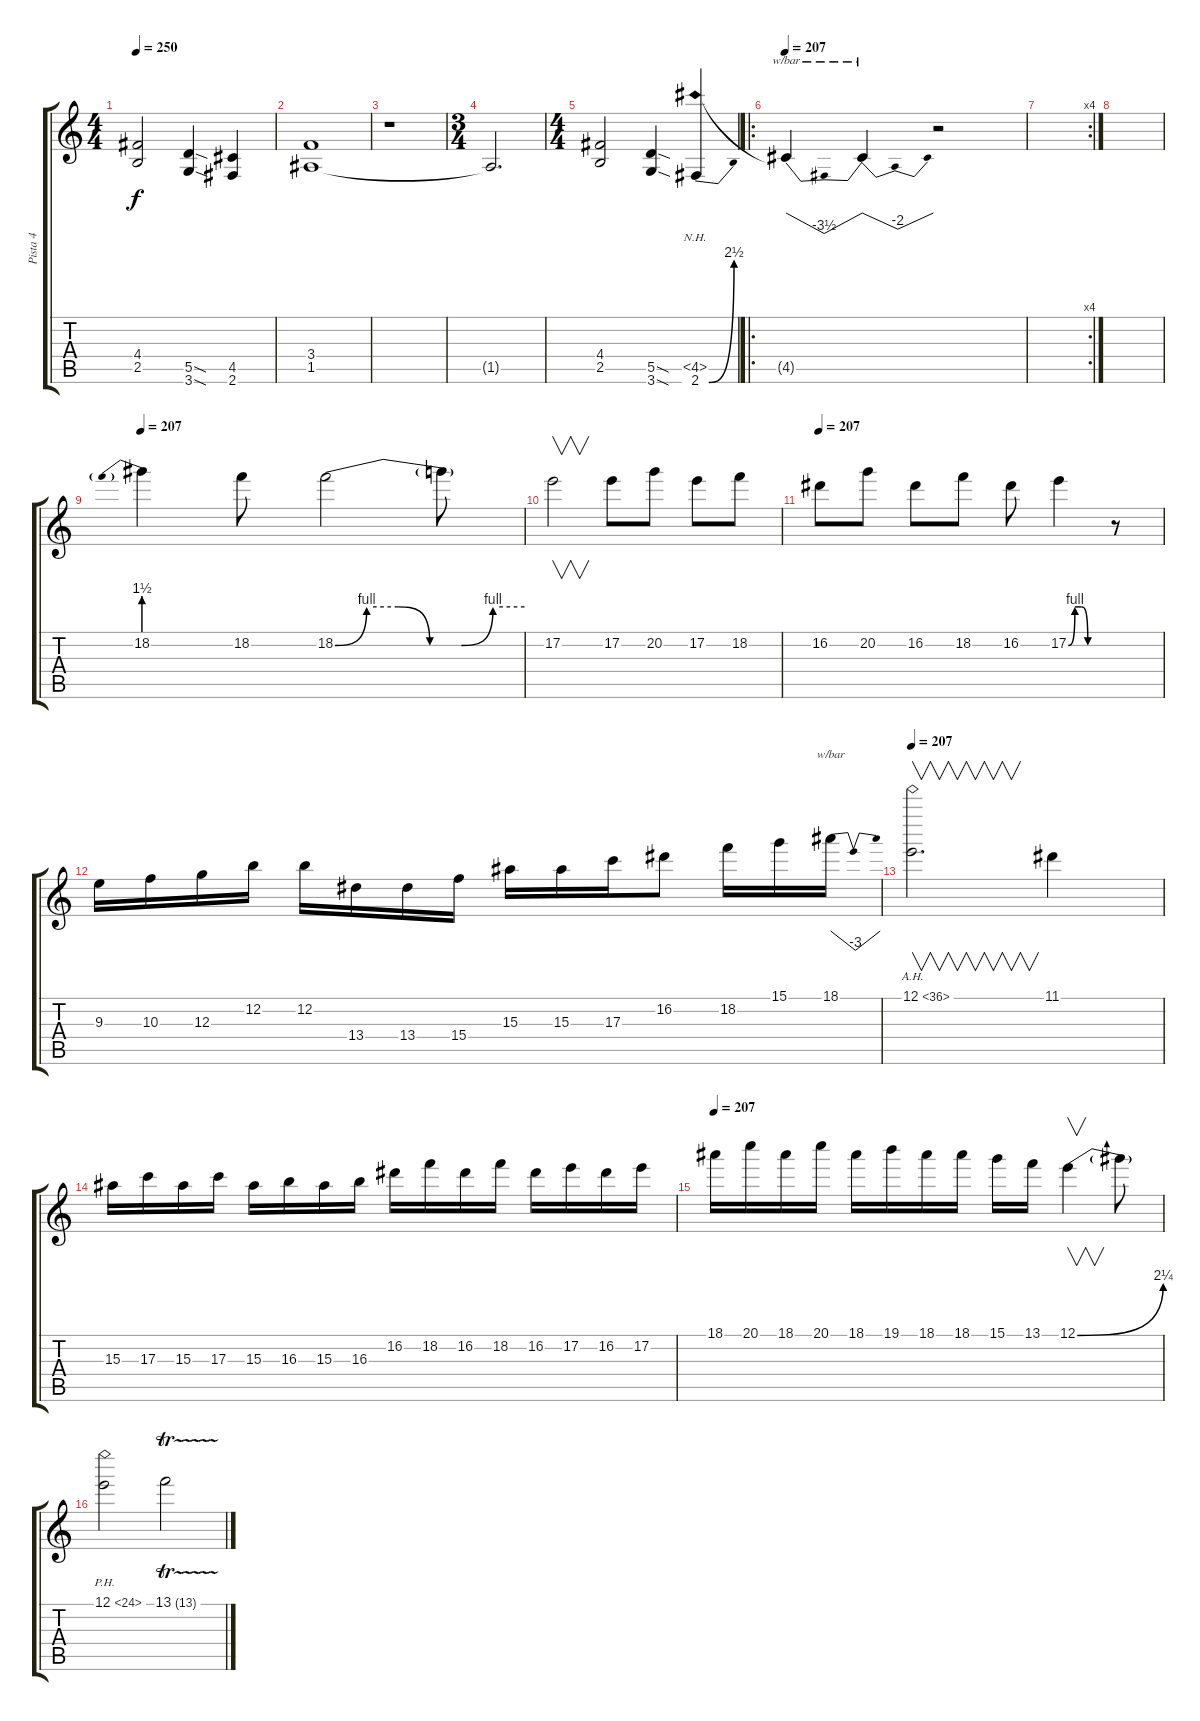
\track ("Pista 4" "Pista 4") {solo instrument overdrivenguitar}
\staff {score tabs}
\tuning (E4 B3 G3 D3 A2 E2) {hide}
\ts (4 4)
\tempo 250
\clef g2
\ks c
(4.4 2.5).2{dy f} (5.5{sod} 3.6{sod}).4 (4.5 2.6).4 |
(3.4 1.5).1 |
r.1 |
\ts (3 4)
1.5{t}.2{d} |
\ts (4 4)
(4.4 2.5).2 (5.5{sod} 3.6{sod}).4 (4.5{nh} 2.6{be (bend 0 0 60 10)}).4 |
\ro
\tempo 207
4.5{t}.4{tbe (dip default 0 0 30 -14 60 0)} 4.5{t}.4{tbe (dip default 0 0 30 -8 60 0)} r.2 |
\rc 4
|
|
\tempo 207
18.2{be (prebend 0 6 60 6)}.4 18.2.8 18.2{be (custom 0 0 10 4 20 4 30 0 40 0 50 4 60 4)}.2 18.2{t}.8 |
17.2.2{v} 17.2.8 20.2.8 17.2.8 18.2.8 |
\tempo 207
16.2.8 20.2.8 16.2.8 18.2.8 16.2.8 17.2{be (custom 0 0 10 4 20 4 30 0 60 0)}.4 r.8 |
9.3.16 10.3.16 12.3.16 12.2.16 12.2.16 13.4.16 13.4.16 15.4.16 15.3.16 15.3.16 17.3.16 16.2.8 18.2.16 15.1.16 18.1.16{tbe (dip default 0 0 30 -12 60 0)} |
\tempo 207
12.1{ah 24}.2{v d} 11.1.4 |
15.3.16 17.3.16 15.3.16 17.3.16 15.3.16 16.3.16 15.3.16 16.3.16 16.2.16 18.2.16 16.2.16 18.2.16 16.2.16 17.2.16 16.2.16 17.2.16 |
\tempo 207
18.1.16 20.1.16 18.1.16 20.1.16 18.1.16 19.1.16 18.1.16 18.1.16 15.1.16 13.1.16 12.1{be (bend 0 0 60 9)}.4{v} 12.1{t}.8 |
12.1{ph 12}.2 13.1{tr (13 16)}.2
